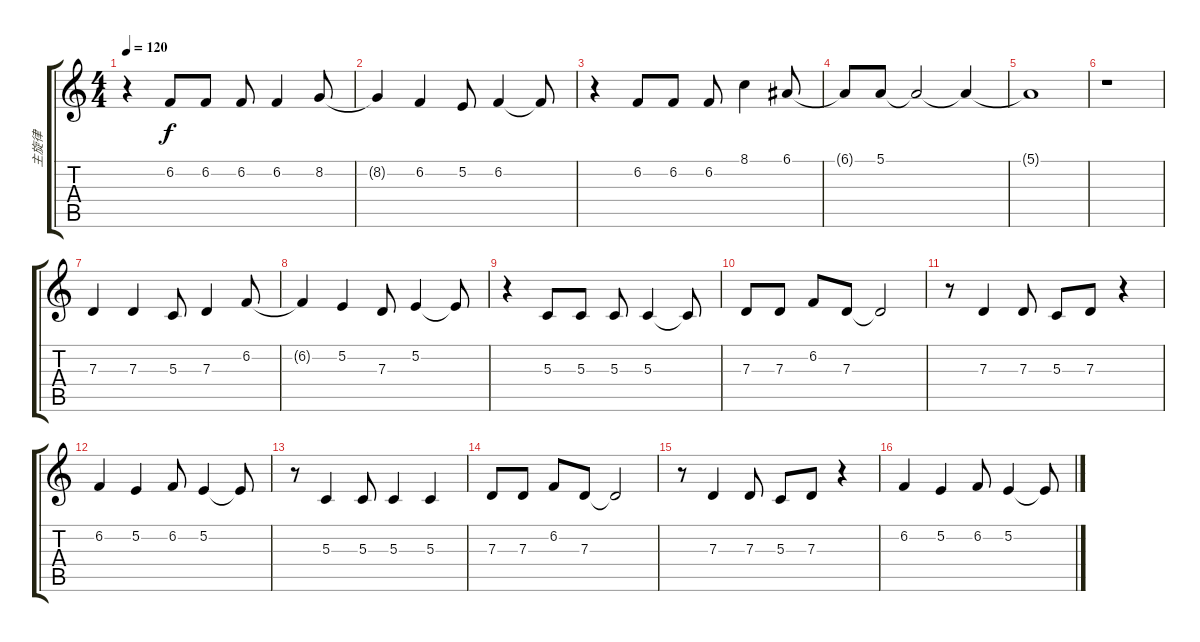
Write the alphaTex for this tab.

\track ("主旋律" "主旋律") {instrument flute}
\staff {score tabs}
\tuning (E4 B3 G3 D3 A2 E2) {hide}
\ts (4 4)
\tempo 120
\clef g2
\ks c
r.4{dy f} 6.2.8 6.2.8 6.2.8 6.2.4 8.2.8 |
8.2{t}.4 6.2.4 5.2.8 6.2.4 6.2{t}.8 |
r.4 6.2.8 6.2.8 6.2.8 8.1.4 6.1.8 |
6.1{t}.8 5.1.8 5.1{t}.2 5.1{t}.4 |
5.1{t}.1 |
r.1 |
7.3.4 7.3.4 5.3.8 7.3.4 6.2.8 |
6.2{t}.4 5.2.4 7.3.8 5.2.4 5.2{t}.8 |
r.4 5.3.8 5.3.8 5.3.8 5.3.4 5.3{t}.8 |
7.3.8 7.3.8 6.2.8 7.3.8 7.3{t}.2 |
r.8 7.3.4 7.3.8 5.3.8 7.3.8 r.4 |
6.2.4 5.2.4 6.2.8 5.2.4 5.2{t}.8 |
r.8 5.3.4 5.3.8 5.3.4 5.3.4 |
7.3.8 7.3.8 6.2.8 7.3.8 7.3{t}.2 |
r.8 7.3.4 7.3.8 5.3.8 7.3.8 r.4 |
6.2.4 5.2.4 6.2.8 5.2.4 5.2{t}.8
